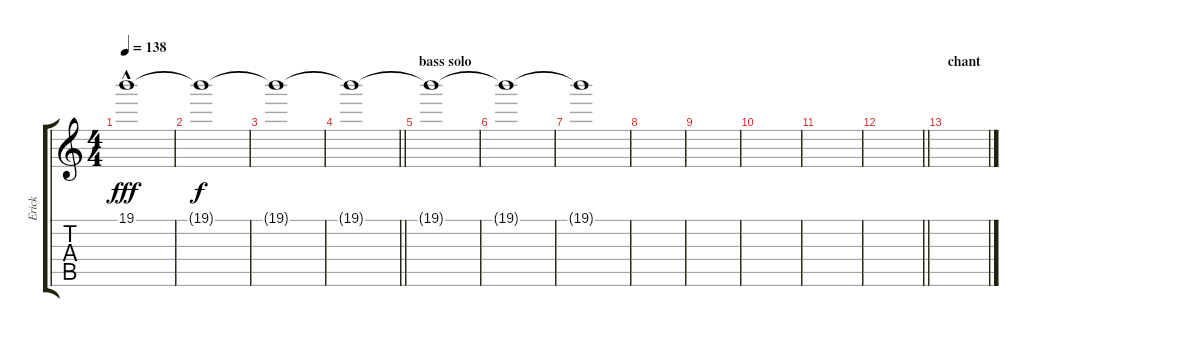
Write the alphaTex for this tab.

\track ("Erick" "Erick") {instrument electricguitarjazz}
\staff {score tabs}
\tuning (E4 B3 G3 D3 A2 E2) {hide}
\ts (4 4)
\tempo 138
\clef g2
\ks c
19.1{hac}.1{dy fff} |
19.1{t}.1{dy f} |
19.1{t}.1 |
\barLineRight lightlight
19.1{t}.1 |
\section ("" "bass solo")
19.1{t}.1 |
19.1{t}.1 |
19.1{t}.1 |
|
|
|
|
\barLineRight lightlight
|
\section ("" "chant")
